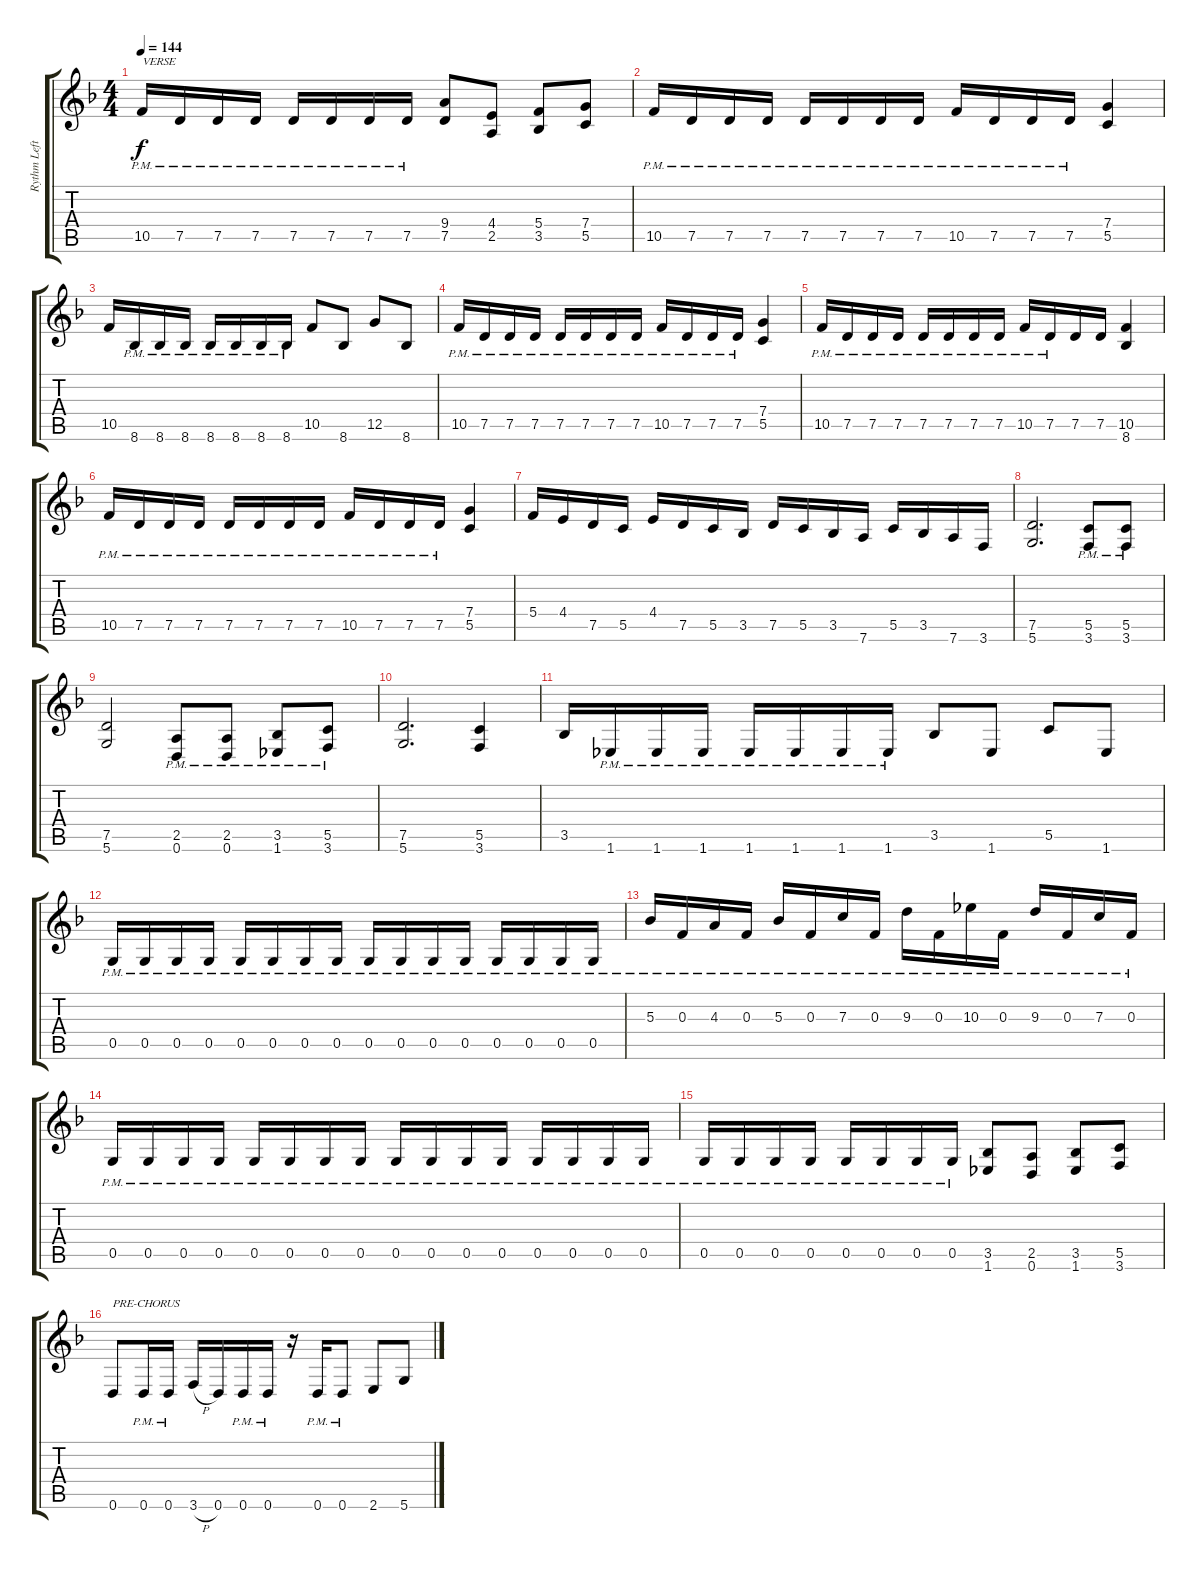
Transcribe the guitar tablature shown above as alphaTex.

\track ("Rythm Left Channel" "Rythm Left") {instrument distortionguitar}
\staff {score tabs}
\tuning (D4 A3 F3 C3 G2 D2) {hide}
\ts (4 4)
\tempo 144
\clef g2
\ks dminor
10.5{pm}.16{txt "VERSE" dy f} 7.5{pm}.16 7.5{pm}.16 7.5{pm}.16 7.5{pm}.16 7.5{pm}.16 7.5{pm}.16 7.5{pm}.16 (9.4 7.5).8 (4.4 2.5).8 (5.4 3.5).8 (7.4 5.5).8 |
10.5{pm}.16 7.5{pm}.16 7.5{pm}.16 7.5{pm}.16 7.5{pm}.16 7.5{pm}.16 7.5{pm}.16 7.5{pm}.16 10.5{pm}.16 7.5{pm}.16 7.5{pm}.16 7.5{pm}.16 (7.4 5.5).4 |
10.5.16 8.6{pm}.16 8.6{pm}.16 8.6{pm}.16 8.6{pm}.16 8.6{pm}.16 8.6{pm}.16 8.6{pm}.16 10.5.8 8.6.8 12.5.8 8.6.8 |
10.5{pm}.16 7.5{pm}.16 7.5{pm}.16 7.5{pm}.16 7.5{pm}.16 7.5{pm}.16 7.5{pm}.16 7.5{pm}.16 10.5{pm}.16 7.5{pm}.16 7.5{pm}.16 7.5{pm}.16 (7.4 5.5).4 |
10.5{pm}.16 7.5{pm}.16 7.5{pm}.16 7.5{pm}.16 7.5{pm}.16 7.5{pm}.16 7.5{pm}.16 7.5{pm}.16 10.5{pm}.16 7.5{pm}.16 7.5.16 7.5.16 (10.5 8.6).4 |
10.5{pm}.16 7.5{pm}.16 7.5{pm}.16 7.5{pm}.16 7.5{pm}.16 7.5{pm}.16 7.5{pm}.16 7.5{pm}.16 10.5{pm}.16 7.5{pm}.16 7.5{pm}.16 7.5{pm}.16 (7.4 5.5).4 |
5.4.16 4.4.16 7.5.16 5.5.16 4.4.16 7.5.16 5.5.16 3.5.16 7.5.16 5.5.16 3.5.16 7.6.16 5.5.16 3.5.16 7.6.16 3.6.16 |
(7.5 5.6).2{d} (5.5{pm} 3.6{pm}).8 (5.5{pm} 3.6{pm}).8 |
(7.5 5.6).2 (2.5{pm} 0.6{pm}).8 (2.5{pm} 0.6{pm}).8 (3.5{pm} 1.6{pm}).8 (5.5{pm} 3.6{pm}).8 |
(7.5 5.6).2{d} (5.5 3.6).4 |
3.5.16 1.6{pm}.16 1.6{pm}.16 1.6{pm}.16 1.6{pm}.16 1.6{pm}.16 1.6{pm}.16 1.6{pm}.16 3.5.8 1.6.8 5.5.8 1.6.8 |
0.5{pm}.16 0.5{pm}.16 0.5{pm}.16 0.5{pm}.16 0.5{pm}.16 0.5{pm}.16 0.5{pm}.16 0.5{pm}.16 0.5{pm}.16 0.5{pm}.16 0.5{pm}.16 0.5{pm}.16 0.5{pm}.16 0.5{pm}.16 0.5{pm}.16 0.5{pm}.16 |
5.3{pm}.16 0.3{pm}.16 4.3{pm}.16 0.3{pm}.16 5.3{pm}.16 0.3{pm}.16 7.3{pm}.16 0.3{pm}.16 9.3{pm}.16 0.3{pm}.16 10.3{pm}.16 0.3{pm}.16 9.3{pm}.16 0.3{pm}.16 7.3{pm}.16 0.3{pm}.16 |
0.5{pm}.16 0.5{pm}.16 0.5{pm}.16 0.5{pm}.16 0.5{pm}.16 0.5{pm}.16 0.5{pm}.16 0.5{pm}.16 0.5{pm}.16 0.5{pm}.16 0.5{pm}.16 0.5{pm}.16 0.5{pm}.16 0.5{pm}.16 0.5{pm}.16 0.5{pm}.16 |
0.5{pm}.16 0.5{pm}.16 0.5{pm}.16 0.5{pm}.16 0.5{pm}.16 0.5{pm}.16 0.5{pm}.16 0.5{pm}.16 (3.5 1.6).8 (2.5 0.6).8 (3.5 1.6).8 (5.5 3.6).8 |
0.6.8{txt "PRE-CHORUS"} 0.6{pm}.16 0.6{pm}.16 3.6{h}.16 0.6.16 0.6{pm}.16 0.6{pm}.16 r.16 0.6{pm}.16 0.6{pm}.8 2.6.8 5.6.8
